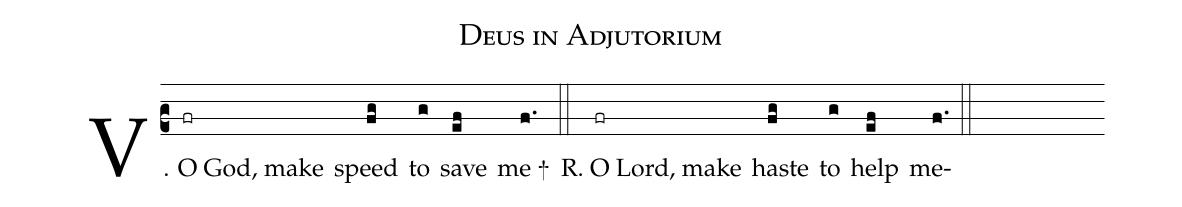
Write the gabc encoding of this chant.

name: Deus in Adjutorium;
%%
(c2) V. O God, make(fr) speed(fg) to(g) save(ef) me +(f.)(::)
R. O Lord, make(fr) haste(fg) to(g) help(ef) me(f.)(::)
